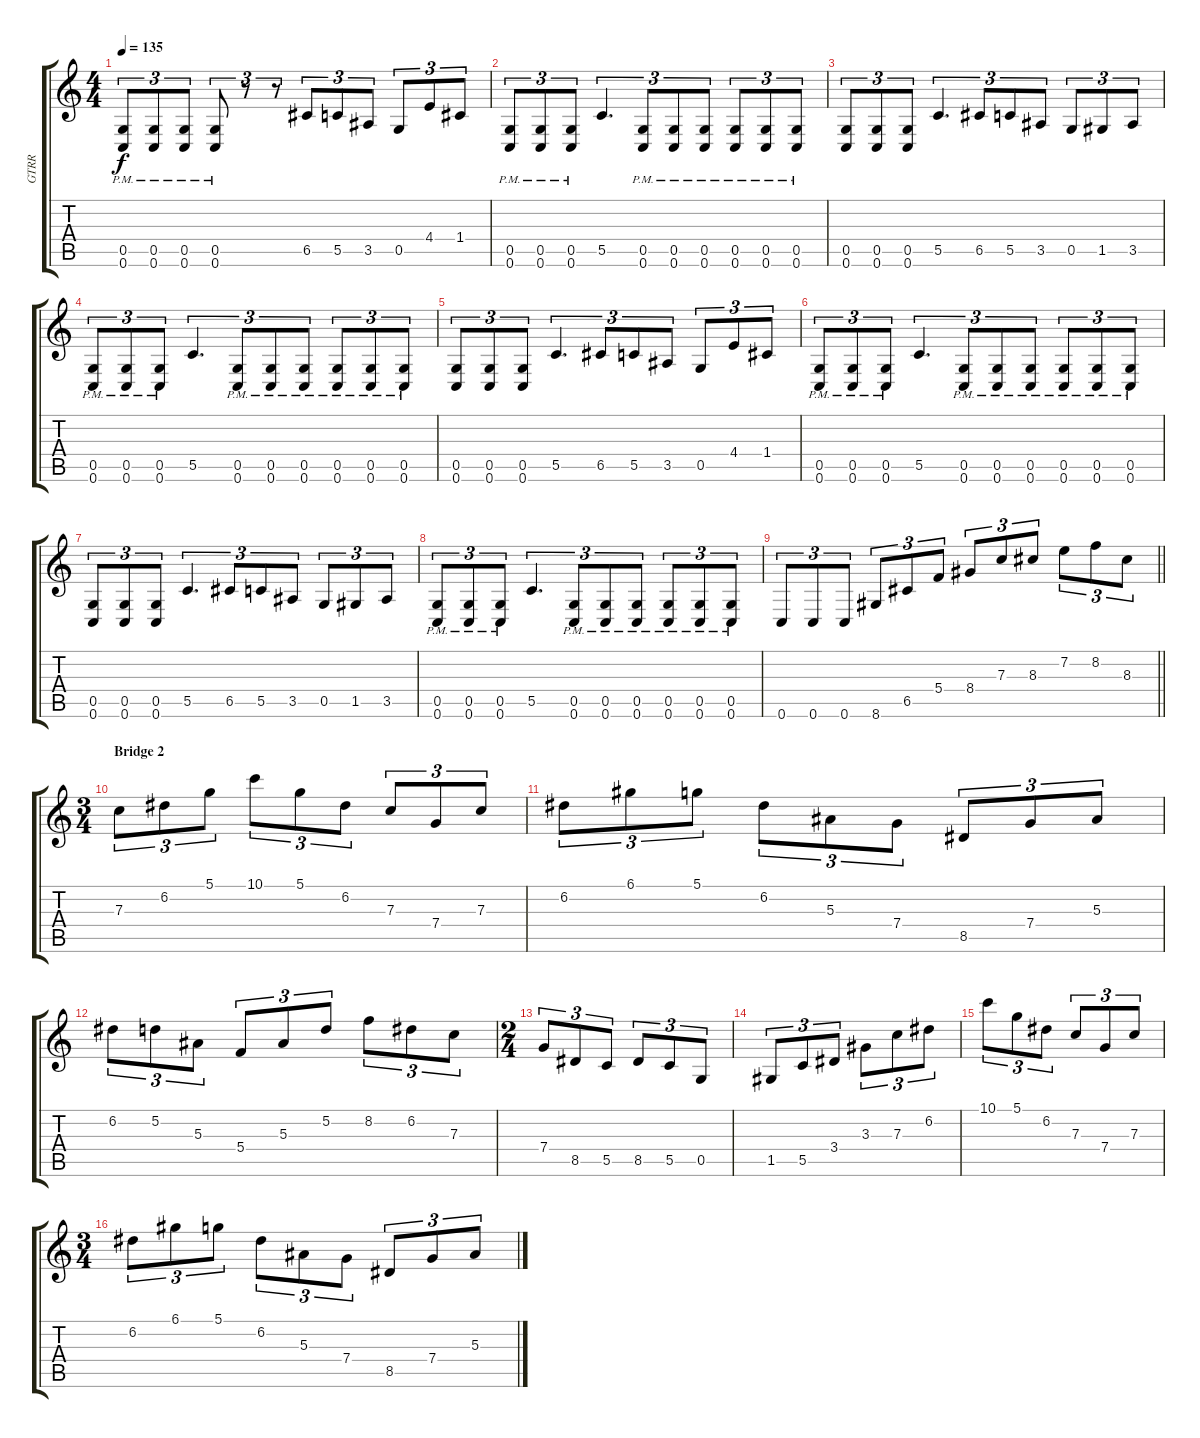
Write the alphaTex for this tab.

\track ("GTRR" "GTRR") {instrument distortionguitar}
\staff {score tabs}
\tuning (D4 A3 F3 C3 G2 C2) {hide}
\ts (4 4)
\tempo 135
\clef g2
\ks c
(0.5{pm} 0.6{pm}).8{tu (3 2) dy f} (0.5{pm} 0.6{pm}).8{tu (3 2)} (0.5{pm} 0.6{pm}).8{tu (3 2)} (0.5{pm} 0.6{pm}).8{tu (3 2)} r.8{tu (3 2)} r.8{tu (3 2)} 6.5.8{tu (3 2)} 5.5.8{tu (3 2)} 3.5.8{tu (3 2)} 0.5.8{tu (3 2)} 4.4.8{tu (3 2)} 1.4.8{tu (3 2)} |
(0.5{pm} 0.6{pm}).8{tu (3 2)} (0.5{pm} 0.6{pm}).8{tu (3 2)} (0.5{pm} 0.6{pm}).8{tu (3 2)} 5.5.4{d tu (3 2)} (0.5{pm} 0.6{pm}).8{tu (3 2)} (0.5{pm} 0.6{pm}).8{tu (3 2)} (0.5{pm} 0.6{pm}).8{tu (3 2)} (0.5{pm} 0.6{pm}).8{tu (3 2)} (0.5{pm} 0.6{pm}).8{tu (3 2)} (0.5{pm} 0.6{pm}).8{tu (3 2)} |
(0.5 0.6).8{tu (3 2)} (0.5 0.6).8{tu (3 2)} (0.5 0.6).8{tu (3 2)} 5.5.4{d tu (3 2)} 6.5.8{tu (3 2)} 5.5.8{tu (3 2)} 3.5.8{tu (3 2)} 0.5.8{tu (3 2)} 1.5.8{tu (3 2)} 3.5.8{tu (3 2)} |
(0.5{pm} 0.6{pm}).8{tu (3 2)} (0.5{pm} 0.6{pm}).8{tu (3 2)} (0.5{pm} 0.6{pm}).8{tu (3 2)} 5.5.4{d tu (3 2)} (0.5{pm} 0.6{pm}).8{tu (3 2)} (0.5{pm} 0.6{pm}).8{tu (3 2)} (0.5{pm} 0.6{pm}).8{tu (3 2)} (0.5{pm} 0.6{pm}).8{tu (3 2)} (0.5{pm} 0.6{pm}).8{tu (3 2)} (0.5{pm} 0.6{pm}).8{tu (3 2)} |
(0.5 0.6).8{tu (3 2)} (0.5 0.6).8{tu (3 2)} (0.5 0.6).8{tu (3 2)} 5.5.4{d tu (3 2)} 6.5.8{tu (3 2)} 5.5.8{tu (3 2)} 3.5.8{tu (3 2)} 0.5.8{tu (3 2)} 4.4.8{tu (3 2)} 1.4.8{tu (3 2)} |
(0.5{pm} 0.6{pm}).8{tu (3 2)} (0.5{pm} 0.6{pm}).8{tu (3 2)} (0.5{pm} 0.6{pm}).8{tu (3 2)} 5.5.4{d tu (3 2)} (0.5{pm} 0.6{pm}).8{tu (3 2)} (0.5{pm} 0.6{pm}).8{tu (3 2)} (0.5{pm} 0.6{pm}).8{tu (3 2)} (0.5{pm} 0.6{pm}).8{tu (3 2)} (0.5{pm} 0.6{pm}).8{tu (3 2)} (0.5{pm} 0.6{pm}).8{tu (3 2)} |
(0.5 0.6).8{tu (3 2)} (0.5 0.6).8{tu (3 2)} (0.5 0.6).8{tu (3 2)} 5.5.4{d tu (3 2)} 6.5.8{tu (3 2)} 5.5.8{tu (3 2)} 3.5.8{tu (3 2)} 0.5.8{tu (3 2)} 1.5.8{tu (3 2)} 3.5.8{tu (3 2)} |
(0.5{pm} 0.6{pm}).8{tu (3 2)} (0.5{pm} 0.6{pm}).8{tu (3 2)} (0.5{pm} 0.6{pm}).8{tu (3 2)} 5.5.4{d tu (3 2)} (0.5{pm} 0.6{pm}).8{tu (3 2)} (0.5{pm} 0.6{pm}).8{tu (3 2)} (0.5{pm} 0.6{pm}).8{tu (3 2)} (0.5{pm} 0.6{pm}).8{tu (3 2)} (0.5{pm} 0.6{pm}).8{tu (3 2)} (0.5{pm} 0.6{pm}).8{tu (3 2)} |
\barLineRight lightlight
0.6.8{tu (3 2)} 0.6.8{tu (3 2)} 0.6.8{tu (3 2)} 8.6.8{tu (3 2)} 6.5.8{tu (3 2)} 5.4.8{tu (3 2)} 8.4.8{tu (3 2)} 7.3.8{tu (3 2)} 8.3.8{tu (3 2)} 7.2.8{tu (3 2)} 8.2.8{tu (3 2)} 8.3.8{tu (3 2)} |
\ts (3 4)
\section ("" "Bridge 2")
7.3.8{tu (3 2)} 6.2.8{tu (3 2)} 5.1.8{tu (3 2)} 10.1.8{tu (3 2)} 5.1.8{tu (3 2)} 6.2.8{tu (3 2)} 7.3.8{tu (3 2)} 7.4.8{tu (3 2)} 7.3.8{tu (3 2)} |
6.2.8{tu (3 2)} 6.1.8{tu (3 2)} 5.1.8{tu (3 2)} 6.2.8{tu (3 2)} 5.3.8{tu (3 2)} 7.4.8{tu (3 2)} 8.5.8{tu (3 2)} 7.4.8{tu (3 2)} 5.3.8{tu (3 2)} |
6.2.8{tu (3 2)} 5.2.8{tu (3 2)} 5.3.8{tu (3 2)} 5.4.8{tu (3 2)} 5.3.8{tu (3 2)} 5.2.8{tu (3 2)} 8.2.8{tu (3 2)} 6.2.8{tu (3 2)} 7.3.8{tu (3 2)} |
\ts (2 4)
7.4.8{tu (3 2)} 8.5.8{tu (3 2)} 5.5.8{tu (3 2)} 8.5.8{tu (3 2)} 5.5.8{tu (3 2)} 0.5.8{tu (3 2)} |
1.5.8{tu (3 2)} 5.5.8{tu (3 2)} 3.4.8{tu (3 2)} 3.3.8{tu (3 2)} 7.3.8{tu (3 2)} 6.2.8{tu (3 2)} |
10.1.8{tu (3 2)} 5.1.8{tu (3 2)} 6.2.8{tu (3 2)} 7.3.8{tu (3 2)} 7.4.8{tu (3 2)} 7.3.8{tu (3 2)} |
\ts (3 4)
6.2.8{tu (3 2)} 6.1.8{tu (3 2)} 5.1.8{tu (3 2)} 6.2.8{tu (3 2)} 5.3.8{tu (3 2)} 7.4.8{tu (3 2)} 8.5.8{tu (3 2)} 7.4.8{tu (3 2)} 5.3.8{tu (3 2)}
